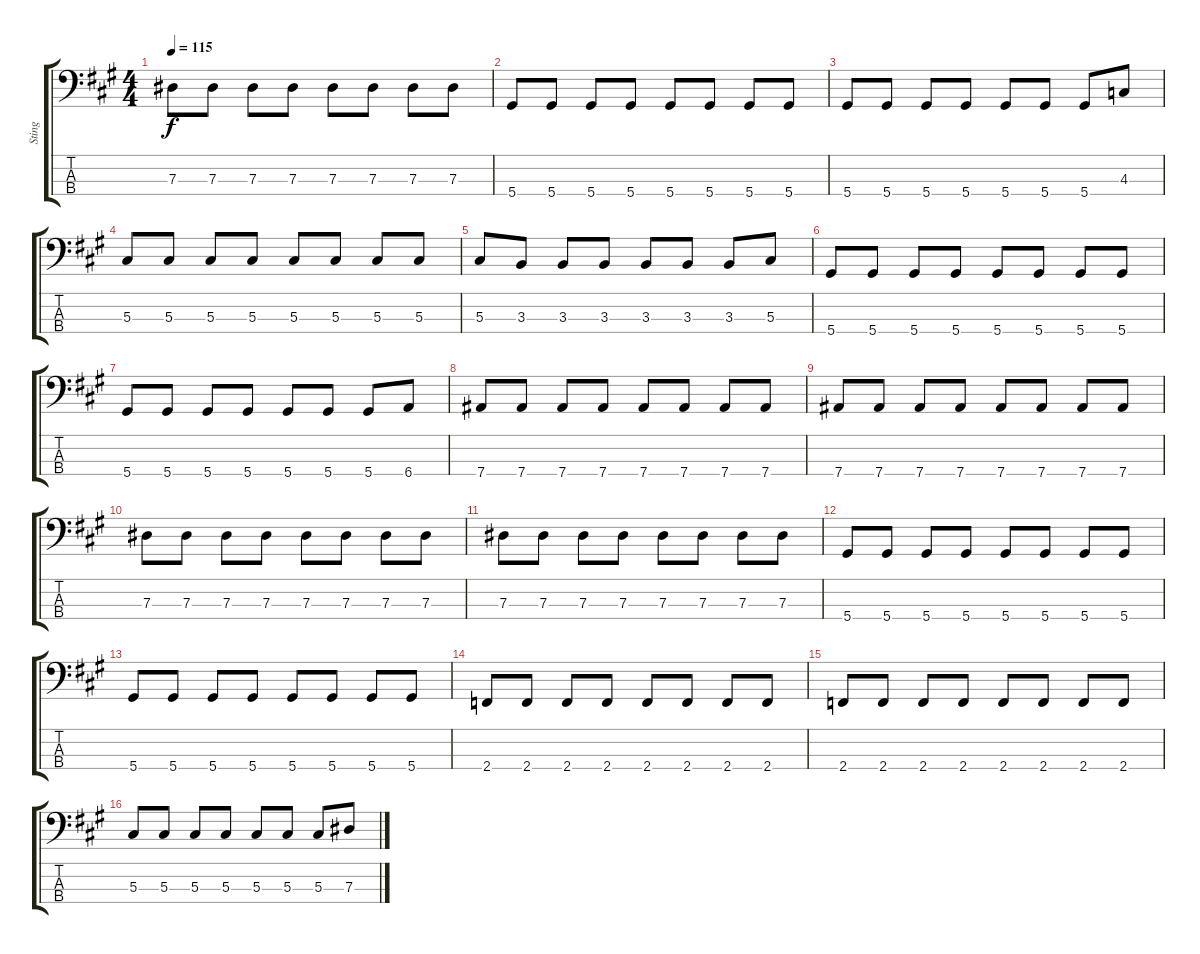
\track ("Sting" "Sting") {instrument fretlessbass}
\staff {score tabs}
\tuning (Gb2 Db2 Ab1 Eb1) {hide}
\ts (4 4)
\tempo 115
\clef f4
\ks a
7.3.8{dy f} 7.3.8 7.3.8 7.3.8 7.3.8 7.3.8 7.3.8 7.3.8 |
5.4.8 5.4.8 5.4.8 5.4.8 5.4.8 5.4.8 5.4.8 5.4.8 |
5.4.8 5.4.8 5.4.8 5.4.8 5.4.8 5.4.8 5.4.8 4.3.8 |
5.3.8 5.3.8 5.3.8 5.3.8 5.3.8 5.3.8 5.3.8 5.3.8 |
5.3.8 3.3.8 3.3.8 3.3.8 3.3.8 3.3.8 3.3.8 5.3.8 |
5.4.8 5.4.8 5.4.8 5.4.8 5.4.8 5.4.8 5.4.8 5.4.8 |
5.4.8 5.4.8 5.4.8 5.4.8 5.4.8 5.4.8 5.4.8 6.4.8 |
7.4.8 7.4.8 7.4.8 7.4.8 7.4.8 7.4.8 7.4.8 7.4.8 |
7.4.8 7.4.8 7.4.8 7.4.8 7.4.8 7.4.8 7.4.8 7.4.8 |
7.3.8 7.3.8 7.3.8 7.3.8 7.3.8 7.3.8 7.3.8 7.3.8 |
7.3.8 7.3.8 7.3.8 7.3.8 7.3.8 7.3.8 7.3.8 7.3.8 |
5.4.8 5.4.8 5.4.8 5.4.8 5.4.8 5.4.8 5.4.8 5.4.8 |
5.4.8 5.4.8 5.4.8 5.4.8 5.4.8 5.4.8 5.4.8 5.4.8 |
2.4.8 2.4.8 2.4.8 2.4.8 2.4.8 2.4.8 2.4.8 2.4.8 |
2.4.8 2.4.8 2.4.8 2.4.8 2.4.8 2.4.8 2.4.8 2.4.8 |
5.3.8 5.3.8 5.3.8 5.3.8 5.3.8 5.3.8 5.3.8 7.3.8
